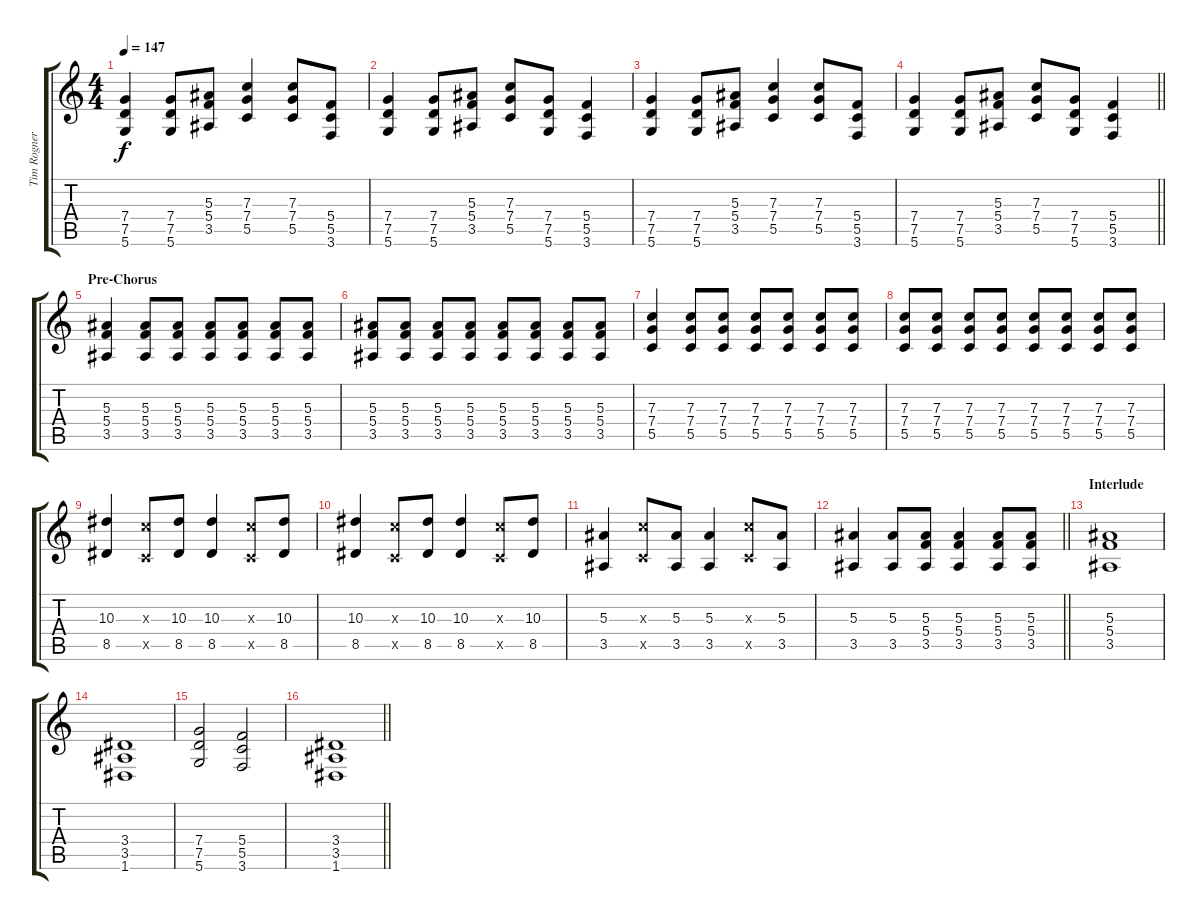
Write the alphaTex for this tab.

\track ("Tim Rogner - Guitar" "Tim Rogner") {instrument distortionguitar}
\staff {score tabs}
\tuning (D4 A3 F3 C3 G2 D2) {hide}
\ts (4 4)
\tempo 147
\clef g2
\ks c
(7.4 7.5 5.6).4{dy f} (7.4 7.5 5.6).8 (5.3 5.4 3.5).8 (7.3 7.4 5.5).4 (7.3 7.4 5.5).8 (5.4 5.5 3.6).8 |
(7.4 7.5 5.6).4 (7.4 7.5 5.6).8 (5.3 5.4 3.5).8 (7.3 7.4 5.5).8 (7.4 7.5 5.6).8 (5.4 5.5 3.6).4 |
(7.4 7.5 5.6).4 (7.4 7.5 5.6).8 (5.3 5.4 3.5).8 (7.3 7.4 5.5).4 (7.3 7.4 5.5).8 (5.4 5.5 3.6).8 |
\barLineRight lightlight
(7.4 7.5 5.6).4 (7.4 7.5 5.6).8 (5.3 5.4 3.5).8 (7.3 7.4 5.5).8 (7.4 7.5 5.6).8 (5.4 5.5 3.6).4 |
\section ("" "Pre-Chorus")
(5.3 5.4 3.5).4{volume 8} (5.3 5.4 3.5).8 (5.3 5.4 3.5).8 (5.3 5.4 3.5).8 (5.3 5.4 3.5).8 (5.3 5.4 3.5).8 (5.3 5.4 3.5).8 |
(5.3 5.4 3.5).8 (5.3 5.4 3.5).8 (5.3 5.4 3.5).8 (5.3 5.4 3.5).8 (5.3 5.4 3.5).8 (5.3 5.4 3.5).8 (5.3 5.4 3.5).8 (5.3 5.4 3.5).8 |
(7.3 7.4 5.5).4 (7.3 7.4 5.5).8 (7.3 7.4 5.5).8 (7.3 7.4 5.5).8 (7.3 7.4 5.5).8 (7.3 7.4 5.5).8 (7.3 7.4 5.5).8 |
(7.3 7.4 5.5).8 (7.3 7.4 5.5).8 (7.3 7.4 5.5).8 (7.3 7.4 5.5).8 (7.3 7.4 5.5).8 (7.3 7.4 5.5).8 (7.3 7.4 5.5).8 (7.3 7.4 5.5).8 |
(10.3 8.5).4 (7.3{x} 5.5{x}).8 (10.3 8.5).8 (10.3 8.5).4 (7.3{x} 5.5{x}).8 (10.3 8.5).8 |
(10.3 8.5).4 (7.3{x} 5.5{x}).8 (10.3 8.5).8 (10.3 8.5).4 (7.3{x} 5.5{x}).8 (10.3 8.5).8 |
(5.3 3.5).4 (7.3{x} 5.5{x}).8 (5.3 3.5).8 (5.3 3.5).4 (7.3{x} 5.5{x}).8 (5.3 3.5).8 |
\barLineRight lightlight
(5.3 3.5).4 (5.3 3.5).8 (5.3 5.4 3.5).8 (5.3 5.4 3.5).4 (5.3 5.4 3.5).8 (5.3 5.4 3.5).8 |
\section ("" "Interlude")
(5.3 5.4 3.5).1 |
(3.4 3.5 1.6).1 |
(7.4 7.5 5.6).2 (5.4 5.5 3.6).2 |
\barLineRight lightlight
(3.4 3.5 1.6).1
